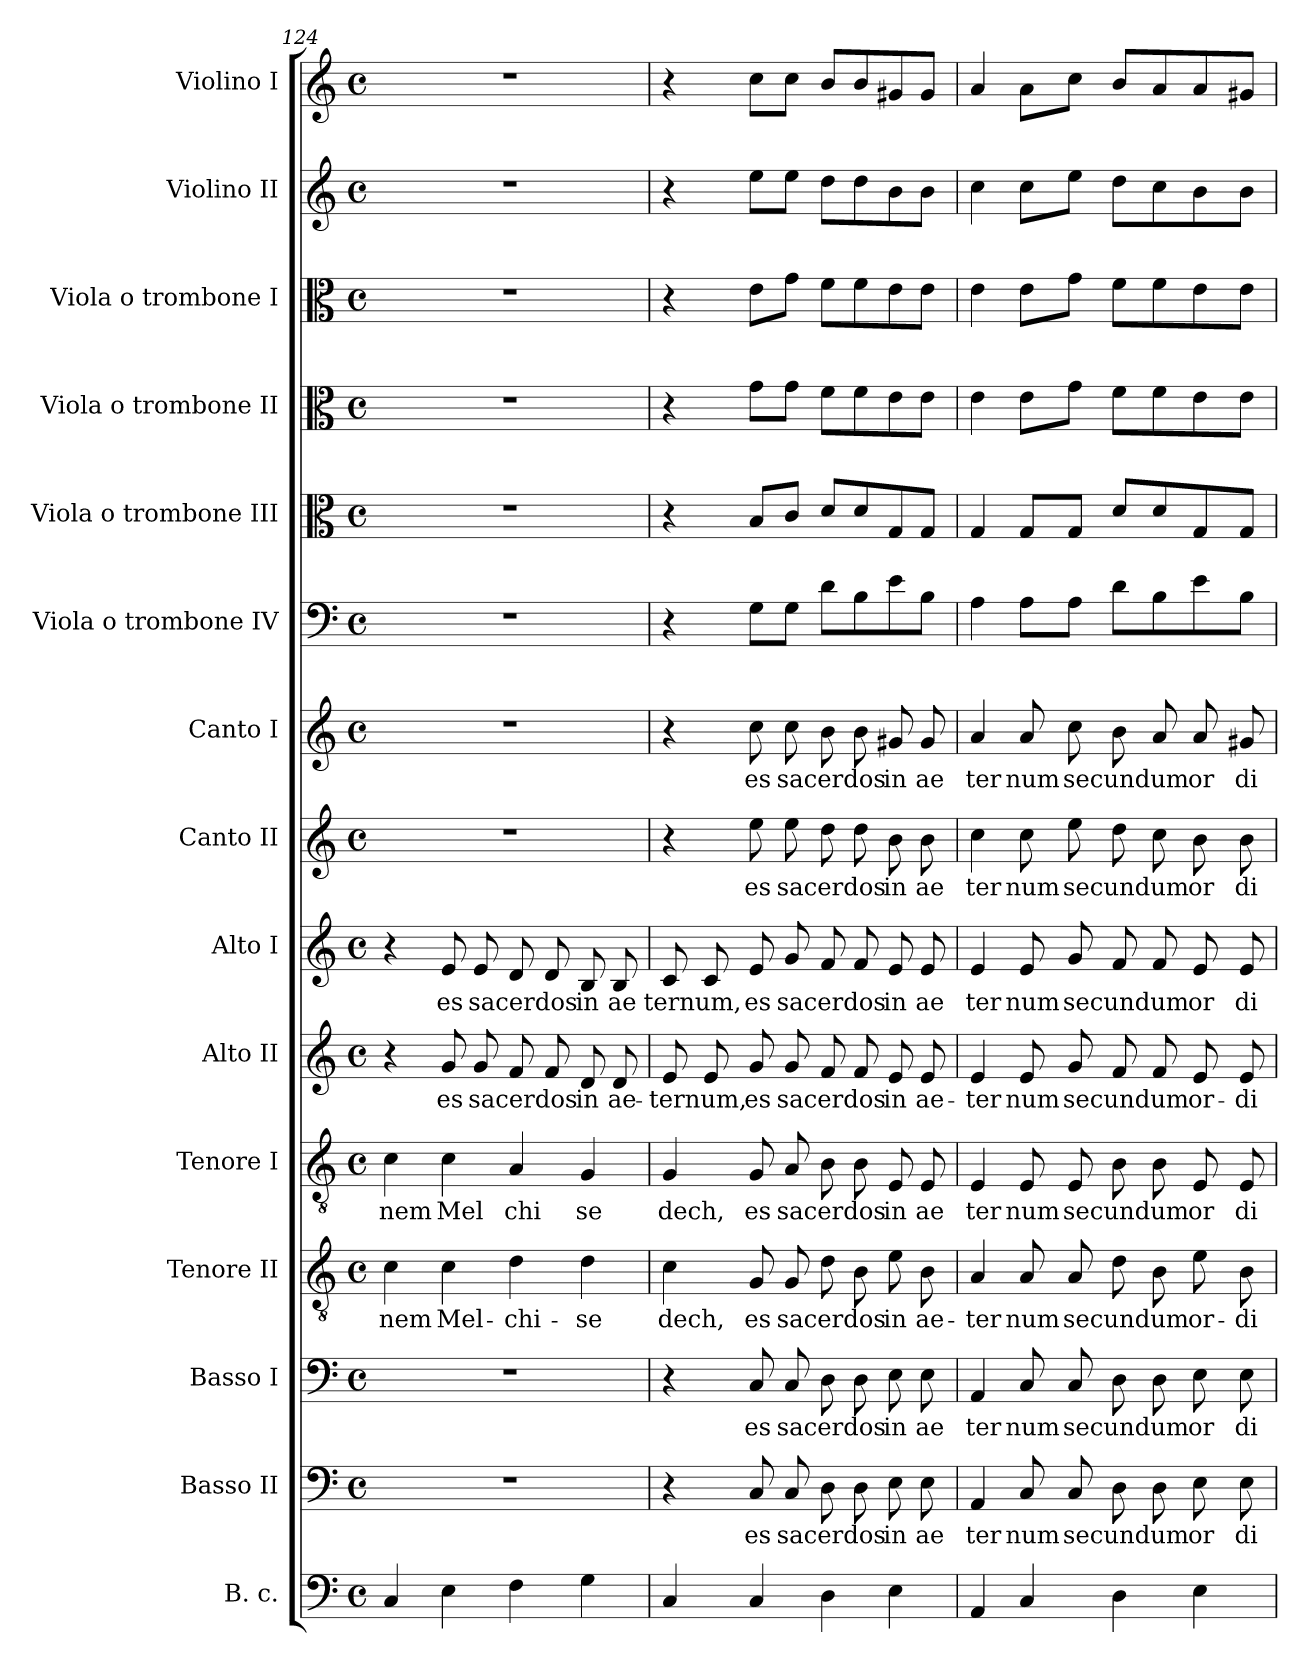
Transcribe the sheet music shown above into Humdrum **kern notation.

**kern	**kern	**text	**kern	**text	**kern	**text	**kern	**text	**kern	**text	**kern	**text	**kern	**text	**kern	**text	**kern	**kern	**kern	**kern	**kern	**kern
*part15	*part14	*part14	*part13	*part13	*part12	*part12	*part11	*part11	*part10	*part10	*part9	*part9	*part8	*part8	*part7	*part7	*part6	*part5	*part4	*part3	*part2	*part1
*staff15	*staff14	*staff14	*staff13	*staff13	*staff12	*staff12	*staff11	*staff11	*staff10	*staff10	*staff9	*staff9	*staff8	*staff8	*staff7	*staff7	*staff6	*staff5	*staff4	*staff3	*staff2	*staff1
*I"B. c.	*I"Basso II	*	*I"Basso I	*	*I"Tenore II	*	*I"Tenore I	*	*I"Alto II	*	*I"Alto I	*	*I"Canto II	*	*I"Canto I	*	*I"Viola o trombone IV	*I"Viola o trombone III	*I"Viola o trombone II	*I"Viola o trombone I	*I"Violino II	*I"Violino I
*	*	*	*	*	*	*	*	*	*	*	*	*	*	*	*	*	*I'Vla	*I'Vla	*I'Vla	*I'Vla	*I'Vln	*I'Vln
!!LO:PB:g=z
*clefF4	*clefF4	*	*clefF4	*	*clefGv2	*	*clefGv2	*	*clefG2	*	*clefG2	*	*clefG2	*	*clefG2	*	*clefF4	*clefC3	*clefC3	*clefC3	*clefG2	*clefG2
*k[]	*k[]	*	*k[]	*	*k[]	*	*k[]	*	*k[]	*	*k[]	*	*k[]	*	*k[]	*	*k[]	*k[]	*k[]	*k[]	*k[]	*k[]
*M4/4	*M4/4	*	*M4/4	*	*M4/4	*	*M4/4	*	*M4/4	*	*M4/4	*	*M4/4	*	*M4/4	*	*M4/4	*M4/4	*M4/4	*M4/4	*M4/4	*M4/4
*met(c)	*met(c)	*	*met(c)	*	*met(c)	*	*met(c)	*	*met(c)	*	*met(c)	*	*met(c)	*	*met(c)	*	*met(c)	*met(c)	*met(c)	*met(c)	*met(c)	*met(c)
=124	=124	=124	=124	=124	=124	=124	=124	=124	=124	=124	=124	=124	=124	=124	=124	=124	=124	=124	=124	=124	=124	=124
!	!	!	!	!	!	!LO:LY:b	!	!LO:LY:b	!	!	!	!	!	!	!	!	!	!	!	!	!	!
4C/	1r	.	1r	.	4c\	nem	4c\	-nem	4r	.	4r	.	1r	.	1r	.	1r	1r	1r	1r	1r	1r
!	!	!	!	!	!	!LO:LY:b	!	!LO:LY:b	!	!LO:LY:b	!	!LO:LY:b	!	!	!	!	!	!	!	!	!	!
4E\	.	.	.	.	4c\	Mel-	4c\	Mel	8g/	es	8e/	es	.	.	.	.	.	.	.	.	.	.
!	!	!	!	!	!	!	!	!	!	!LO:LY:b	!	!LO:LY:b	!	!	!	!	!	!	!	!	!	!
.	.	.	.	.	.	.	.	.	8g/	sacerdos	8e/	sacerdos	.	.	.	.	.	.	.	.	.	.
!	!	!	!	!	!	!LO:LY:b	!	!LO:LY:b	!	!	!	!	!	!	!	!	!	!	!	!	!	!
4F\	.	.	.	.	4d\	-chi-	4A/	chi	8f/	.	8d/	.	.	.	.	.	.	.	.	.	.	.
.	.	.	.	.	.	.	.	.	8f/	.	8d/	.	.	.	.	.	.	.	.	.	.	.
!	!	!	!	!	!	!LO:LY:b	!	!LO:LY:b	!	!LO:LY:b	!	!LO:LY:b	!	!	!	!	!	!	!	!	!	!
4G\	.	.	.	.	4d\	-se	4G/	se	8d/	in	8B/	in	.	.	.	.	.	.	.	.	.	.
!	!	!	!	!	!	!	!	!	!	!LO:LY:b	!	!LO:LY:b	!	!	!	!	!	!	!	!	!	!
.	.	.	.	.	.	.	.	.	8d/	ae-	8B/	ae	.	.	.	.	.	.	.	.	.	.
=125	=125	=125	=125	=125	=125	=125	=125	=125	=125	=125	=125	=125	=125	=125	=125	=125	=125	=125	=125	=125	=125	=125
!	!	!	!	!	!	!LO:LY:b	!	!LO:LY:b	!	!LO:LY:b	!	!LO:LY:b	!	!	!	!	!	!	!	!	!	!
4C/	4r	.	4r	.	4c\	dech,	4G/	dech,	8e/	-ternum,	8c/	ternum,	4r	.	4r	.	4r	4r	4r	4r	4r	4r
.	.	.	.	.	.	.	.	.	8e/	.	8c/	.	.	.	.	.	.	.	.	.	.	.
!	!	!LO:LY:b	!	!LO:LY:b	!	!LO:LY:b	!	!LO:LY:b	!	!LO:LY:b	!	!LO:LY:b	!	!LO:LY:b	!	!LO:LY:b	!	!	!	!	!	!
4C/	8C/	es	8C/	es	8G/	es	8G/	es	8g/	es	8e/	es	8ee\	es	8cc\	es	8G\L	8B/L	8g\L	8e\L	8ee\L	8cc\L
!	!	!LO:LY:b	!	!LO:LY:b	!	!LO:LY:b	!	!LO:LY:b	!	!LO:LY:b	!	!LO:LY:b	!	!LO:LY:b	!	!LO:LY:b	!	!	!	!	!	!
.	8C/	sacerdos	8C/	sacerdos	8G/	sacerdos	8A/	sacerdos	8g/	sacerdos	8g/	sacerdos	8ee\	sacerdos	8cc\	sacerdos	8G\J	8c/J	8g\J	8g\J	8ee\J	8cc\J
4D\	8D\	.	8D\	.	8d\	.	8B\	.	8f/	.	8f/	.	8dd\	.	8b\	.	8d\L	8d/L	8f\L	8f\L	8dd\L	8b/L
.	8D\	.	8D\	.	8B\	.	8B\	.	8f/	.	8f/	.	8dd\	.	8b\	.	8B\	8d/	8f\	8f\	8dd\	8b/
!	!	!LO:LY:b	!	!LO:LY:b	!	!LO:LY:b	!	!LO:LY:b	!	!LO:LY:b	!	!LO:LY:b	!	!LO:LY:b	!	!LO:LY:b	!	!	!	!	!	!
4E\	8E\	in	8E\	in	8e\	in	8E/	in	8e/	in	8e/	in	8b\	in	8g#X/	in	8e\	8G/	8e\	8e\	8b\	8g#X/
!	!	!LO:LY:b	!	!LO:LY:b	!	!LO:LY:b	!	!LO:LY:b	!	!LO:LY:b	!	!LO:LY:b	!	!LO:LY:b	!	!LO:LY:b	!	!	!	!	!	!
.	8E\	ae	8E\	ae	8B\	ae-	8E/	ae	8e/	ae-	8e/	ae	8b\	ae	8g#/	ae	8B\J	8G/J	8e\J	8e\J	8b\J	8g#/J
=126	=126	=126	=126	=126	=126	=126	=126	=126	=126	=126	=126	=126	=126	=126	=126	=126	=126	=126	=126	=126	=126	=126
!	!	!LO:LY:b	!	!LO:LY:b	!	!LO:LY:b	!	!LO:LY:b	!	!LO:LY:b	!	!LO:LY:b	!	!LO:LY:b	!	!LO:LY:b	!	!	!	!	!	!
4AA/	4AA/	ter	4AA/	ter	4A/	-ter	4E/	ter	4e/	-ter	4e/	ter	4cc\	ter	4a/	ter	4A\	4G/	4e\	4e\	4cc\	4a/
!	!	!LO:LY:b	!	!LO:LY:b	!	!LO:LY:b	!	!LO:LY:b	!	!LO:LY:b	!	!LO:LY:b	!	!LO:LY:b	!	!LO:LY:b	!	!	!	!	!	!
4C/	8C/	num	8C/	num	8A/	num	8E/	num	8e/	num	8e/	num	8cc\	num	8a/	num	8A\L	8G/L	8e\L	8e\L	8cc\L	8a\L
!	!	!LO:LY:b	!	!LO:LY:b	!	!LO:LY:b	!	!LO:LY:b	!	!LO:LY:b	!	!LO:LY:b	!	!LO:LY:b	!	!LO:LY:b	!	!	!	!	!	!
.	8C/	secundum	8C/	secundum	8A/	secundum	8E/	secundum	8g/	secundum	8g/	secundum	8ee\	secundum	8cc\	secundum	8A\J	8G/J	8g\J	8g\J	8ee\J	8cc\J
4D\	8D\	.	8D\	.	8d\	.	8B\	.	8f/	.	8f/	.	8dd\	.	8b\	.	8d\L	8d/L	8f\L	8f\L	8dd\L	8b/L
.	8D\	.	8D\	.	8B\	.	8B\	.	8f/	.	8f/	.	8cc\	.	8a/	.	8B\	8d/	8f\	8f\	8cc\	8a/
!	!	!LO:LY:b	!	!LO:LY:b	!	!LO:LY:b	!	!LO:LY:b	!	!LO:LY:b	!	!LO:LY:b	!	!LO:LY:b	!	!LO:LY:b	!	!	!	!	!	!
4E\	8E\	or	8E\	or	8e\	or-	8E/	or	8e/	or-	8e/	or	8b\	or	8a/	or	8e\	8G/	8e\	8e\	8b\	8a/
!	!	!LO:LY:b	!	!LO:LY:b	!	!LO:LY:b	!	!LO:LY:b	!	!LO:LY:b	!	!LO:LY:b	!	!LO:LY:b	!	!LO:LY:b	!	!	!	!	!	!
.	8E\	di	8E\	di	8B\	-di-	8E/	di	8e/	-di-	8e/	di	8b\	di	8g#X/	di	8B\J	8G/J	8e\J	8e\J	8b\J	8g#X/J
=	=	=	=	=	=	=	=	=	=	=	=	=	=	=	=	=	=	=	=	=	=	=
*-	*-	*-	*-	*-	*-	*-	*-	*-	*-	*-	*-	*-	*-	*-	*-	*-	*-	*-	*-	*-	*-	*-
